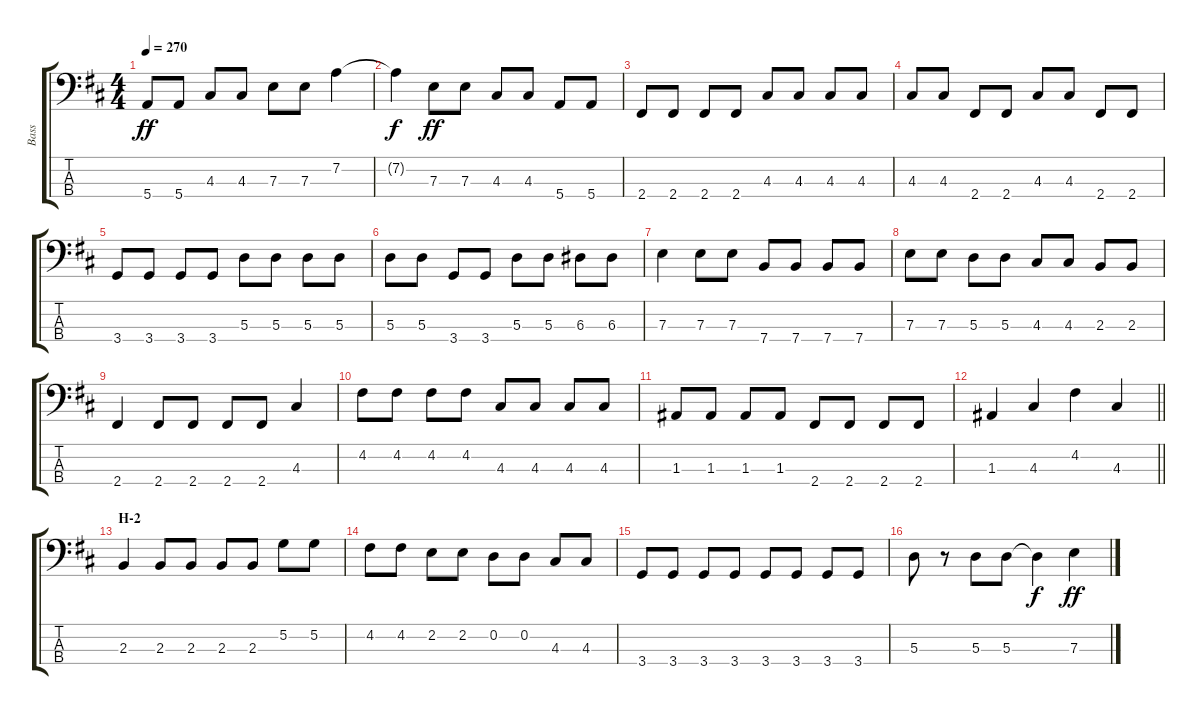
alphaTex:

\track ("Bass" "Bass") {instrument electricbasspick}
\staff {score tabs}
\tuning (G2 D2 A1 E1) {hide}
\ts (4 4)
\tempo 270
\clef f4
\ks d
5.4.8{dy ff} 5.4.8 4.3.8 4.3.8 7.3.8 7.3.8 7.2.4 |
7.2{t}.4{dy f} 7.3.8{dy ff} 7.3.8 4.3.8 4.3.8 5.4.8 5.4.8 |
2.4.8 2.4.8 2.4.8 2.4.8 4.3.8 4.3.8 4.3.8 4.3.8 |
4.3.8 4.3.8 2.4.8 2.4.8 4.3.8 4.3.8 2.4.8 2.4.8 |
3.4.8 3.4.8 3.4.8 3.4.8 5.3.8 5.3.8 5.3.8 5.3.8 |
5.3.8 5.3.8 3.4.8 3.4.8 5.3.8 5.3.8 6.3.8 6.3.8 |
7.3.4 7.3.8 7.3.8 7.4.8 7.4.8 7.4.8 7.4.8 |
7.3.8 7.3.8 5.3.8 5.3.8 4.3.8 4.3.8 2.3.8 2.3.8 |
2.4.4 2.4.8 2.4.8 2.4.8 2.4.8 4.3.4 |
4.2.8 4.2.8 4.2.8 4.2.8 4.3.8 4.3.8 4.3.8 4.3.8 |
1.3.8 1.3.8 1.3.8 1.3.8 2.4.8 2.4.8 2.4.8 2.4.8 |
\barLineRight lightlight
1.3.4 4.3.4 4.2.4 4.3.4 |
\section ("" "H-2")
2.3.4 2.3.8 2.3.8 2.3.8 2.3.8 5.2.8 5.2.8 |
4.2.8 4.2.8 2.2.8 2.2.8 0.2.8 0.2.8 4.3.8 4.3.8 |
3.4.8 3.4.8 3.4.8 3.4.8 3.4.8 3.4.8 3.4.8 3.4.8 |
5.3.8 r.8 5.3.8 5.3.8 5.3{t}.4{dy f} 7.3.4{dy ff}
